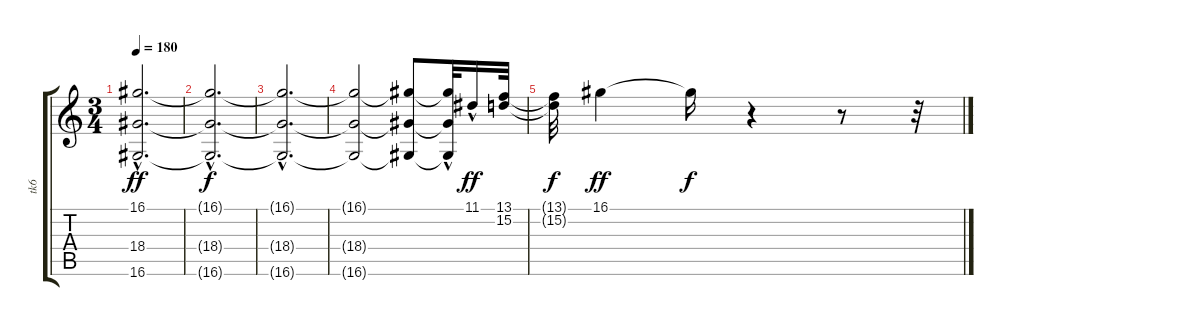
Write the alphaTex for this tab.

\track ("tk6" "tk6") {instrument accordion}
\staff {score tabs}
\tuning (E4 B3 G3 D3 A2 E2) {hide}
\ts (3 4)
\tempo 180
\clef g2
\ks c
(16.1{hac} 18.4{hac} 16.6{hac}).2{d dy ff} |
(16.1{hac t} 18.4{hac t} 16.6{hac t}).2{d dy f} |
(16.1{hac t} 18.4{hac t} 16.6{hac t}).2{d} |
(16.1{t} 18.4{t} 16.6{t}).2 (16.1{t} 18.4{t} 16.6{t}).8 (16.1{t} 18.4{hac t} 16.6{hac t}).32 11.1{hac}.16{dy ff} (13.1 15.2).32 |
(13.1{t} 15.2{t}).32{dy f} 16.1.4{dy ff} 16.1{t}.16{dy f} r.4 r.8 r.32
